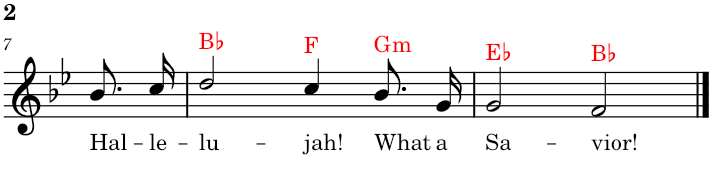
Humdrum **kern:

**kern	**text	**harte
*part1	*part1	*part1
*staff1	*staff1	*
*I"Piano	*	*
*I'Pno	*	*
!!LO:PB:g=z
*clefG2	*	*
*k[b-e-]	*	*
*M4/4	*	*
=7	=7	=7
!	!LO:LY:b	!
8.b-/L	Hal-	.
!	!LO:LY:b	!
16cc/Jk	-le-	.
=8	=8	=8
!	!LO:LY:b	!
2dd/	-lu-	Bb:maj
!	!LO:LY:b	!
4cc/	-jah!	F:maj
!	!LO:LY:b	!LO:H:kt=m
8.b-/L	What	G:min
!	!LO:LY:b	!
16g/Jk	a	.
=9	=9	=9
!	!LO:LY:b	!
2g/	Sa-	Eb:maj
!	!LO:LY:b	!
2f/	-vior!	Bb:maj
==	==	==
*-	*-	*-
